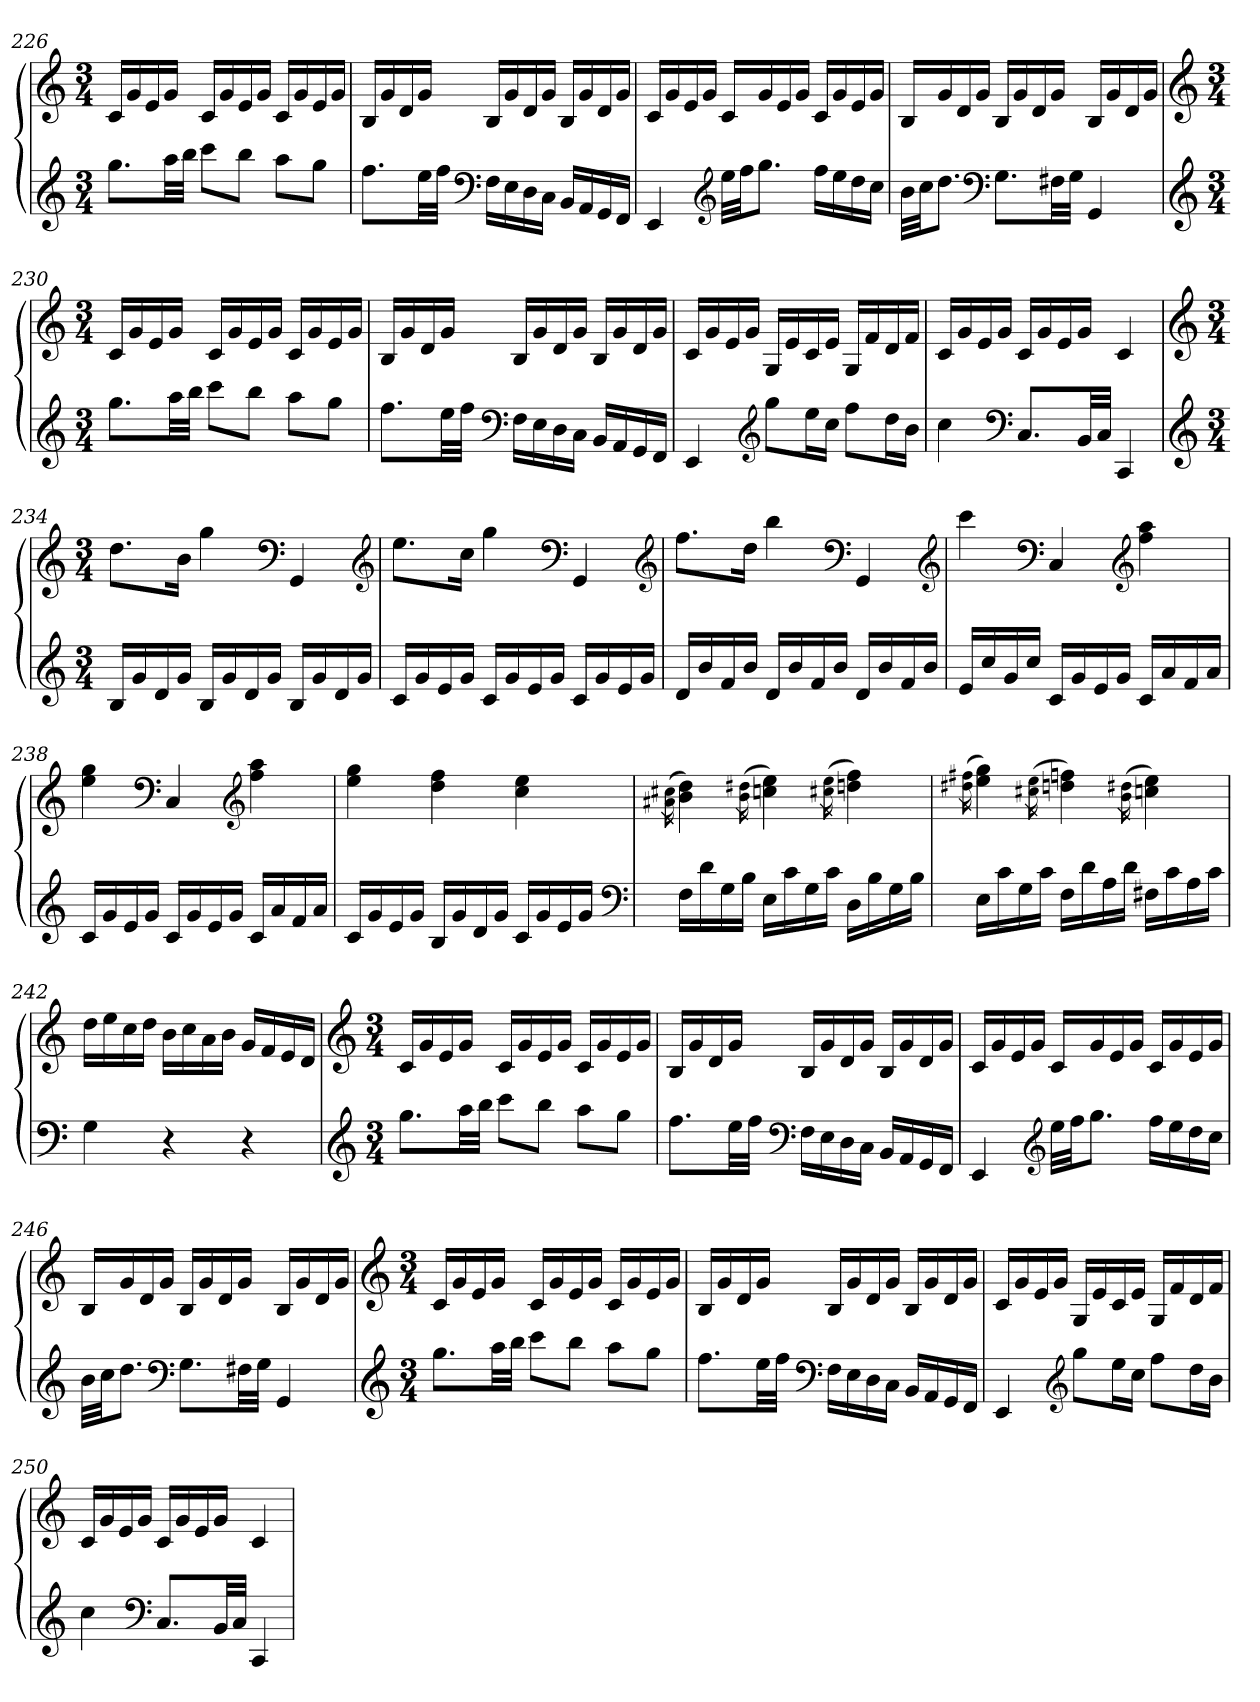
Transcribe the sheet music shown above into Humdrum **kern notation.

**kern	**kern
*part1	*part1
*staff2	*staff1
*clefG2	*clefG2
*k[]	*k[]
*M3/4	*M3/4
=226	=226
8.ggL	16cLL
.	16g
.	16e
32aaLL	16gJJ
32bbJJJ	.
8cccL	16cLL
.	16g
8bbJ	16e
.	16gJJ
8aaL	16cLL
.	16g
8ggJ	16e
.	16gJJ
=227	=227
8.ffL	16BLL
.	16g
.	16d
32eeLL	16gJJ
32ffJJJ	.
*clefF4	*
16FLL	16BLL
16E	16g
16D	16d
16CJJ	16gJJ
16BBLL	16BLL
16AA	16g
16GG	16d
16FFJJ	16gJJ
=228	=228
4EE	16cLL
.	16g
.	16e
.	16gJJ
*clefG2	*
32eeLLL	16cLL
32ffJJ	.
8.ggJ	16g
.	16e
.	16gJJ
16ffLL	16cLL
16ee	16g
16dd	16e
16ccJJ	16gJJ
=229	=229
32bLLL	16BLL
32ccJJ	.
8.ddJ	16g
.	16d
.	16gJJ
*clefF4	*
8.GL	16BLL
.	16g
.	16d
32F#XLL	16gJJ
32GJJJ	.
4GG	16BLL
.	16g
.	16d
.	16gJJ
=230	=230
*clefG2	*clefG2
*k[]	*k[]
*M3/4	*M3/4
8.ggL	16cLL
.	16g
.	16e
32aaLL	16gJJ
32bbJJJ	.
8cccL	16cLL
.	16g
8bbJ	16e
.	16gJJ
8aaL	16cLL
.	16g
8ggJ	16e
.	16gJJ
=231	=231
8.ffL	16BLL
.	16g
.	16d
32eeLL	16gJJ
32ffJJJ	.
*clefF4	*
16FLL	16BLL
16E	16g
16D	16d
16CJJ	16gJJ
16BBLL	16BLL
16AA	16g
16GG	16d
16FFJJ	16gJJ
=232	=232
4EE	16cLL
.	16g
.	16e
.	16gJJ
*clefG2	*
8ggL	16GLL
.	16e
16eeL	16c
16ccJJ	16eJJ
8ffL	16GLL
.	16f
16ddL	16d
16bJJ	16fJJ
=233	=233
4cc	16cLL
.	16g
.	16e
.	16gJJ
*clefF4	*
8.CL	16cLL
.	16g
.	16e
32BBLL	16gJJ
32CJJJ	.
4CC	4c
=234	=234
*clefG2	*clefG2
*k[]	*k[]
*M3/4	*M3/4
16BLL	8.ddL
16g	.
16d	.
16gJJ	16bJk
16BLL	4gg
16g	.
16d	.
16gJJ	.
*	*clefF4
16BLL	4GG
16g	.
16d	.
16gJJ	.
*	*clefG2
=235	=235
16cLL	8.eeL
16g	.
16e	.
16gJJ	16ccJk
16cLL	4gg
16g	.
16e	.
16gJJ	.
*	*clefF4
16cLL	4GG
16g	.
16e	.
16gJJ	.
*	*clefG2
=236	=236
16dLL	8.ffL
16b	.
16f	.
16bJJ	16ddJk
16dLL	4bb
16b	.
16f	.
16bJJ	.
*	*clefF4
16dLL	4GG
16b	.
16f	.
16bJJ	.
*	*clefG2
=237	=237
16eLL	4ccc
16cc	.
16g	.
16ccJJ	.
*	*clefF4
16cLL	4C
16g	.
16e	.
16gJJ	.
*	*clefG2
16cLL	4ff 4aa
16a	.
16f	.
16aJJ	.
=238	=238
16cLL	4ee 4gg
16g	.
16e	.
16gJJ	.
*	*clefF4
16cLL	4C
16g	.
16e	.
16gJJ	.
*	*clefG2
16cLL	4ff 4aa
16a	.
16f	.
16aJJ	.
=239	=239
16cLL	4ee 4gg
16g	.
16e	.
16gJJ	.
16BLL	4dd 4ff
16g	.
16d	.
16gJJ	.
16cLL	4cc 4ee
16g	.
16e	.
16gJJ	.
*clefF4	*
=240	=240
.	(16qa#X 16qcc#X
16FLL	4b 4dd)
16d	.
16G	.
16BJJ	.
.	(16qb 16qdd#X
16ELL	4ccn 4ee)
16c	.
16G	.
16cJJ	.
.	(16qcc#X 16qee
16DLL	4ddn 4ff)
16B	.
16G	.
16BJJ	.
=241	=241
.	(16qdd#X 16qff#X
16ELL	4ee 4gg)
16c	.
16G	.
16cJJ	.
.	(16qcc#X 16qee
16FLL	4ddn 4ffn)
16d	.
16A	.
16dJJ	.
.	(16qb 16qdd#X
16F#XLL	4ccn 4ee)
16c	.
16A	.
16cJJ	.
=242	=242
4G	16ddLL
.	16ee
.	16cc
.	16ddJJ
4r	16bLL
.	16cc
.	16a
.	16bJJ
4r	16gLL
.	16f
.	16e
.	16dJJ
=243	=243
*clefG2	*clefG2
*k[]	*k[]
*M3/4	*M3/4
8.ggL	16cLL
.	16g
.	16e
32aaLL	16gJJ
32bbJJJ	.
8cccL	16cLL
.	16g
8bbJ	16e
.	16gJJ
8aaL	16cLL
.	16g
8ggJ	16e
.	16gJJ
=244	=244
8.ffL	16BLL
.	16g
.	16d
32eeLL	16gJJ
32ffJJJ	.
*clefF4	*
16FLL	16BLL
16E	16g
16D	16d
16CJJ	16gJJ
16BBLL	16BLL
16AA	16g
16GG	16d
16FFJJ	16gJJ
=245	=245
4EE	16cLL
.	16g
.	16e
.	16gJJ
*clefG2	*
32eeLLL	16cLL
32ffJJ	.
8.ggJ	16g
.	16e
.	16gJJ
16ffLL	16cLL
16ee	16g
16dd	16e
16ccJJ	16gJJ
=246	=246
32bLLL	16BLL
32ccJJ	.
8.ddJ	16g
.	16d
.	16gJJ
*clefF4	*
8.GL	16BLL
.	16g
.	16d
32F#XLL	16gJJ
32GJJJ	.
4GG	16BLL
.	16g
.	16d
.	16gJJ
=247	=247
*clefG2	*clefG2
*k[]	*k[]
*M3/4	*M3/4
8.ggL	16cLL
.	16g
.	16e
32aaLL	16gJJ
32bbJJJ	.
8cccL	16cLL
.	16g
8bbJ	16e
.	16gJJ
8aaL	16cLL
.	16g
8ggJ	16e
.	16gJJ
=248	=248
8.ffL	16BLL
.	16g
.	16d
32eeLL	16gJJ
32ffJJJ	.
*clefF4	*
16FLL	16BLL
16E	16g
16D	16d
16CJJ	16gJJ
16BBLL	16BLL
16AA	16g
16GG	16d
16FFJJ	16gJJ
=249	=249
4EE	16cLL
.	16g
.	16e
.	16gJJ
*clefG2	*
8ggL	16GLL
.	16e
16eeL	16c
16ccJJ	16eJJ
8ffL	16GLL
.	16f
16ddL	16d
16bJJ	16fJJ
=250	=250
4cc	16cLL
.	16g
.	16e
.	16gJJ
*clefF4	*
8.CL	16cLL
.	16g
.	16e
32BBLL	16gJJ
32CJJJ	.
4CC	4c
=	=
*-	*-
